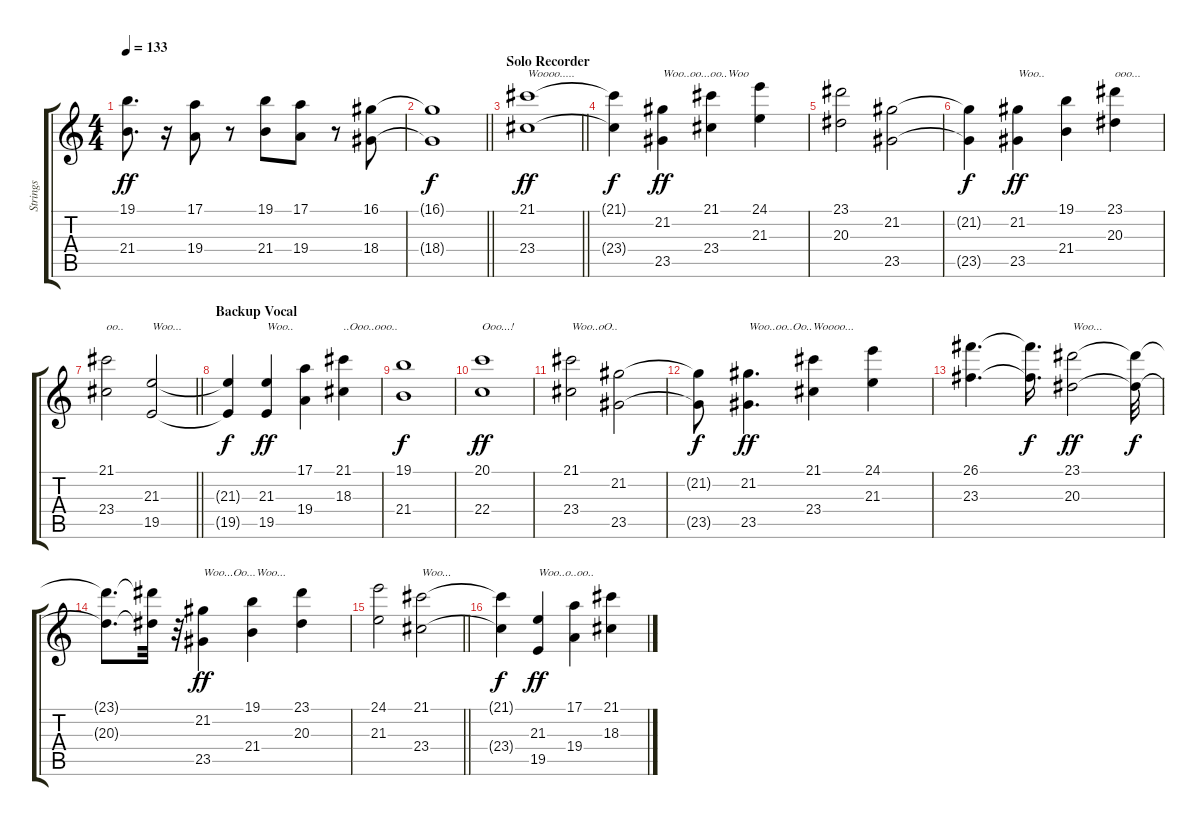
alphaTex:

\track ("Strings" "Strings") {instrument stringensemble1}
\staff {score tabs}
\tuning (E4 B3 G3 D3 A2 E2) {hide}
\ts (4 4)
\tempo 133
\clef g2
\ks c
(19.1 21.4).8{d dy ff} r.16 (17.1 19.4).8 r.8 (19.1 21.4).8 (17.1 19.4).8 r.8 (16.1 18.4).8 |
\barLineRight lightlight
(16.1{t} 18.4{t}).1{dy f} |
\section ("" "Solo Recorder")
\barLineRight lightlight
(21.1 23.4).1{txt "Woooo....." dy ff volume 15 instrument stringensemble1} |
(21.1{t} 23.4{t}).4{dy f} (21.2 23.5).4{txt "Woo..oo...oo..Woo" dy ff} (21.1 23.4).4 (24.1 21.3).4 |
(23.1 20.3).2 (21.2 23.5).2 |
(21.2{t} 23.5{t}).4{dy f} (21.2 23.5).4{txt "Woo.." dy ff} (19.1 21.4).4 (23.1 20.3).4{txt "ooo..."} |
\barLineRight lightlight
(21.1 23.4).2{txt "oo.."} (21.3 19.5).2{txt "Woo..."} |
\section ("" "Backup Vocal")
(21.3{t} 19.5{t}).4{dy f} (21.3 19.5).4{txt "Woo.." dy ff} (17.1 19.4).4 (21.1 18.3).4{txt "..Ooo..ooo.."} |
(19.1 21.4).1{dy f} |
(20.1 22.4).1{txt "Ooo...!" dy ff} |
(21.1 23.4).2{txt "Woo..oO.."} (21.2 23.5).2 |
(21.2{t} 23.5{t}).8{dy f} (21.2 23.5).4{d txt "Woo..oo..Oo..Woooo..." dy ff} (21.1 23.4).4 (24.1 21.3).4 |
(26.1 23.3).4{d} (26.1{t} 23.3{t}).16{d dy f} (23.1 20.3).2{txt "Woo..." dy ff} (23.1{t} 20.3{t}).32{dy f} |
(23.1{t} 20.3{t}).8{d} (23.1{t} 20.3{t}).32 r.32 (21.2 23.5).4{txt "Woo...Oo...Woo..." dy ff} (19.1 21.4).4 (23.1 20.3).4 |
\barLineRight lightlight
(24.1 21.3).2 (21.1 23.4).2{txt "Woo..."} |
(21.1{t} 23.4{t}).4{dy f} (21.3 19.5).4{txt "Woo..o..oo.." dy ff} (17.1 19.4).4 (21.1 18.3).4
